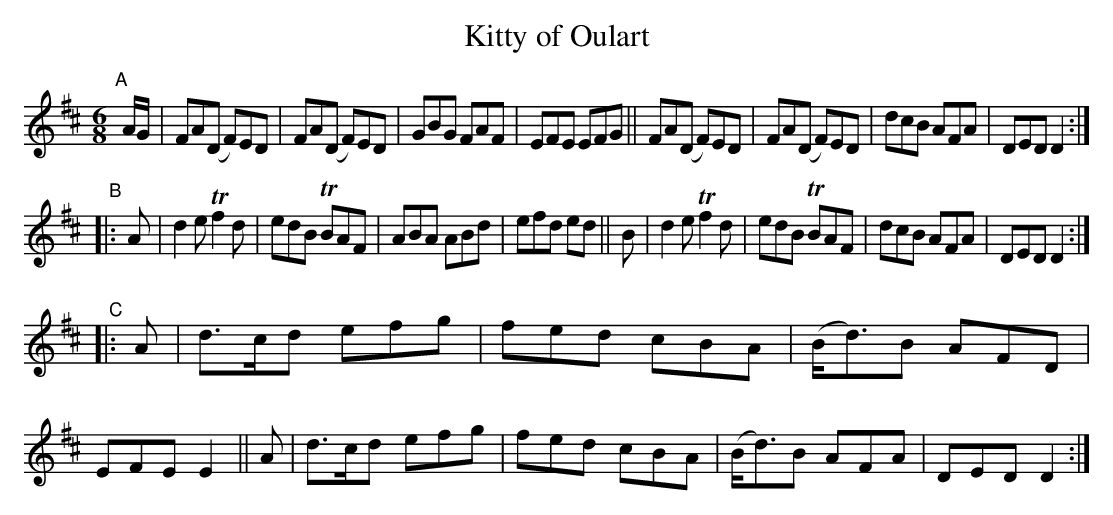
X:1
T: Kitty of Oulart
M: 6/8
L: 1/8
K: D
"^A"[|] A/G/ \
 | FA(D F)ED | FA(D F)ED | GBG FAF | EFE EFG \
|| FA(D F)ED | FA(D F)ED | dcB AFA | DED D2 :|
"^B"\
|: A | d2e Tf2d | edB TBAF | ABA ABd | efd ed \
|| B | d2e Tf2d | edB TBAF | dcB AFA | DED D2 :|
"^C"\
|: A | d>cd efg | fed cBA | (B<d)B AFD | EFE E2 \
|| A | d>cd efg | fed cBA | (B<d)B AFA | DED D2 :|
